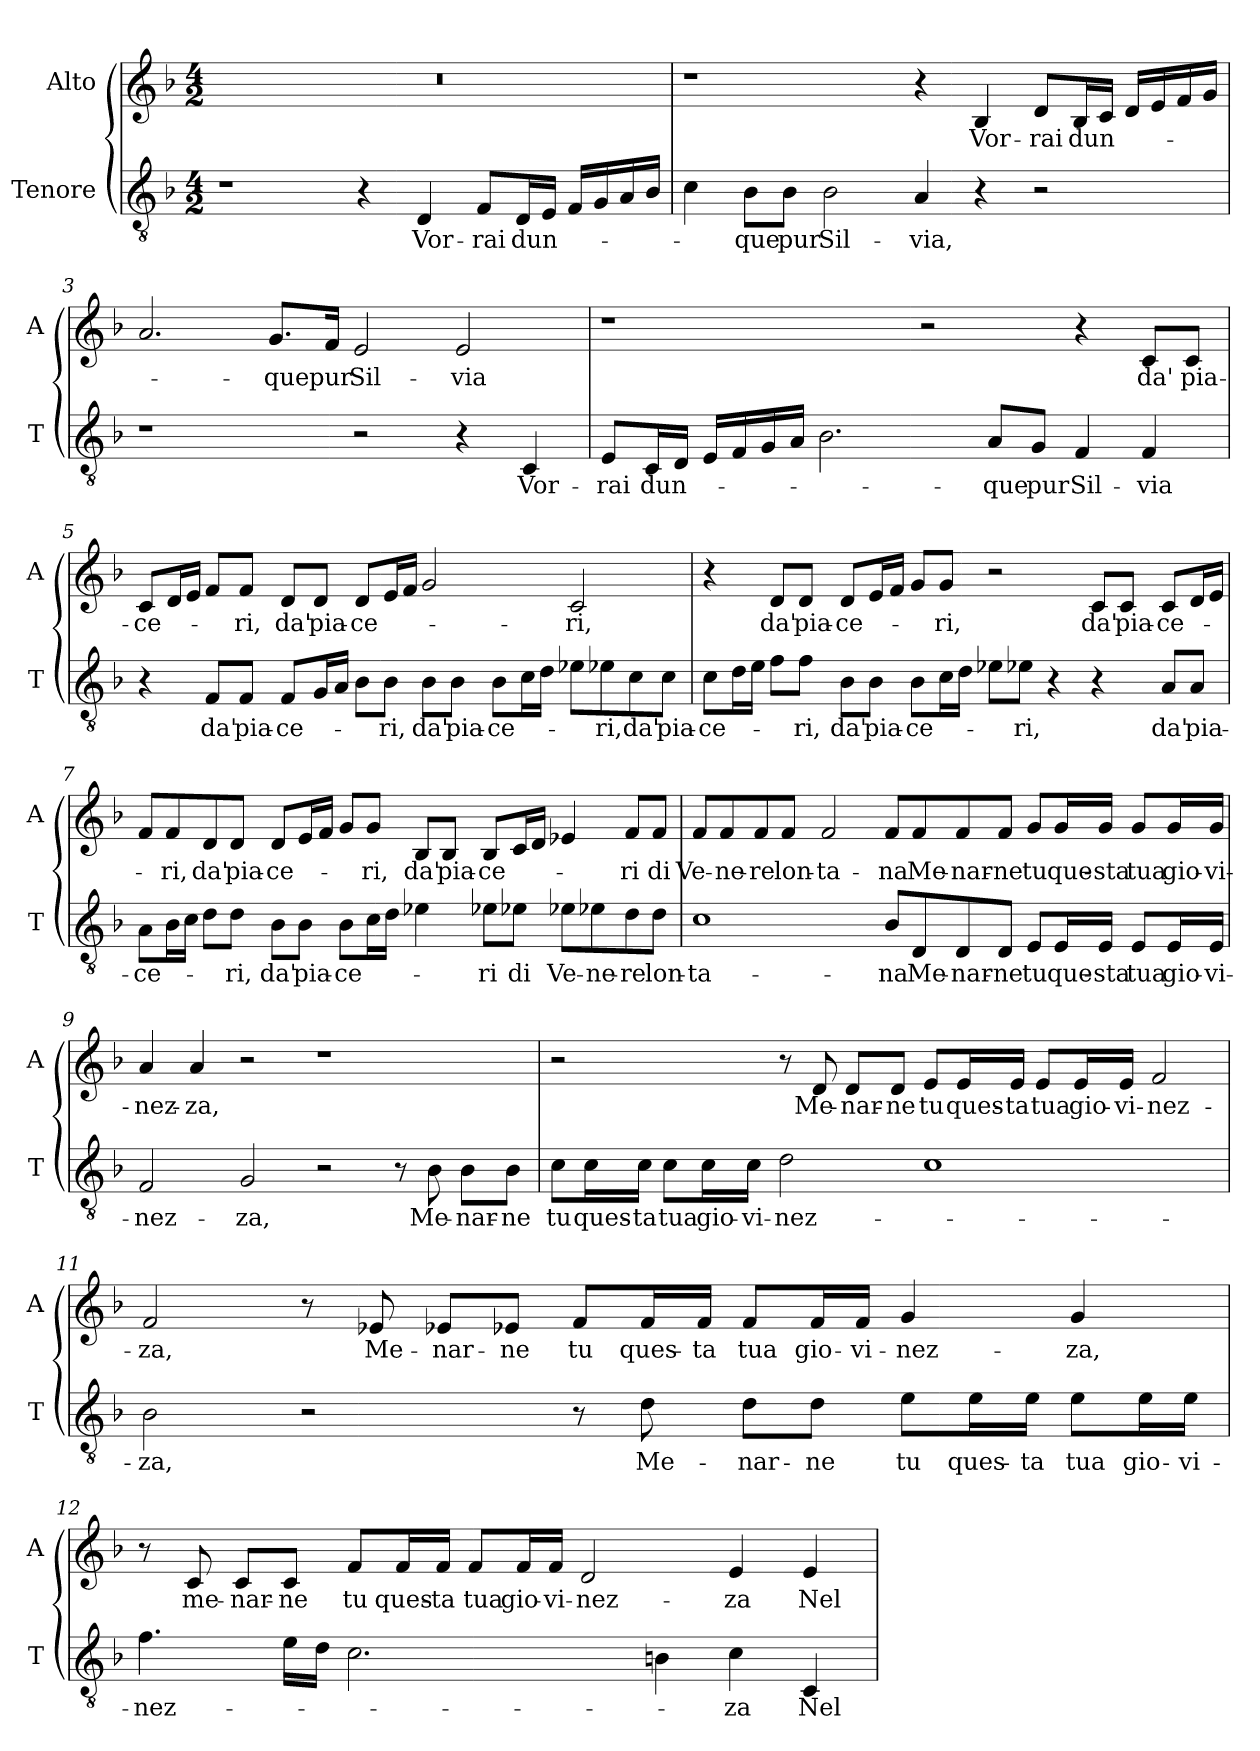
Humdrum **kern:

**kern	**text	**kern	**text
*part2	*part2	*part1	*part1
*staff2	*staff2	*staff1	*staff1
*I"Tenore	*	*I"Alto	*
*I'T	*	*I'A	*
*clefGv2	*	*clefG2	*
*k[b-]	*	*k[b-]	*
*M4/2	*	*M4/2	*
=1	=1	=1	=1
1r	.	0r	.
4r	.	.	.
4D	Vor-	.	.
8FL	-rai	.	.
16DL	dun-	.	.
16EJJ	.	.	.
16FLL	.	.	.
16G	.	.	.
16A	.	.	.
16B-JJ	.	.	.
=2	=2	=2	=2
4c	.	1r	.
8B-L	-que	.	.
8B-J	pur	.	.
2B-	Sil-	.	.
4A	-via,	4r	.
4r	.	4B-	Vor-
2r	.	8dL	-rai
.	.	16B-L	dun-
.	.	16cJJ	.
.	.	16dLL	.
.	.	16e	.
.	.	16f	.
.	.	16gJJ	.
=3	=3	=3	=3
1r	.	2.a	.
.	.	8.gL	-que
.	.	16fJk	pur
2r	.	2e	Sil-
4r	.	2e	-via
4C	Vor-	.	.
=4	=4	=4	=4
8EL	-rai	1r	.
16CL	dun-	.	.
16DJJ	.	.	.
16ELL	.	.	.
16F	.	.	.
16G	.	.	.
16AJJ	.	.	.
2.B-	.	.	.
.	.	2r	.
8AL	-que	.	.
8GJ	pur	.	.
4F	Sil-	4r	.
4F	-via	8cL	da'
.	.	8cJ	pia-
=5	=5	=5	=5
4r	.	8cL	-ce-
.	.	16dL	.
.	.	16eJJ	.
8FL	da'	8fL	.
8FJ	pia-	8fJ	-ri,
8FL	-ce-	8dL	da'
16GL	.	8dJ	pia-
16AJJ	.	.	.
8B-L	.	8dL	-ce-
8B-J	-ri,	16eL	.
.	.	16fJJ	.
8B-L	da'	2g	.
8B-J	pia-	.	.
8B-L	-ce-	.	.
16cL	.	.	.
16dJJ	.	.	.
8e-XL	.	2c	-ri,
8e-X	-ri,	.	.
8c	da'	.	.
8cJ	pia-	.	.
=6	=6	=6	=6
8cL	-ce-	4r	.
16dL	.	.	.
16eJJ	.	.	.
8fL	.	8dL	da'
8fJ	-ri,	8dJ	pia-
8B-L	da'	8dL	-ce-
8B-J	pia-	16eL	.
.	.	16fJJ	.
8B-L	-ce-	8gL	.
16cL	.	8gJ	-ri,
16dJJ	.	.	.
8e-XL	.	2r	.
8e-XJ	-ri,	.	.
4r	.	.	.
4r	.	8cL	da'
.	.	8cJ	pia-
8AL	da'	8cL	-ce-
8AJ	pia-	16dL	.
.	.	16eJJ	.
=7	=7	=7	=7
8AL	-ce-	8fL	.
16B-L	.	8f	-ri,
16cJJ	.	.	.
8dL	.	8d	da'
8dJ	-ri,	8dJ	pia-
8B-L	da'	8dL	-ce-
8B-J	pia-	16eL	.
.	.	16fJJ	.
8B-L	-ce-	8gL	.
16cL	.	8gJ	-ri,
16dJJ	.	.	.
4e-X	.	8B-L	da'
.	.	8B-J	pia-
8e-XL	-ri	8B-L	-ce-
8e-XJ	di	16cL	.
.	.	16dJJ	.
8e-XL	Ve-	4e-X	.
8e-X	-ne-	.	.
8d	-re	8fL	-ri
8dJ	lon-	8fJ	di
=8	=8	=8	=8
1c	-ta-	8fL	Ve-
.	.	8f	-ne-
.	.	8f	-re
.	.	8fJ	lon-
.	.	2f	-ta-
8B-L	-na	8fL	-na
8D	Me-	8f	Me-
8D	-nar-	8f	-nar-
8DJ	-ne	8fJ	-ne
8EL	tu	8gL	tu
16EL	que-	16gL	que-
16EJJ	-sta	16gJJ	-sta
8EL	tua	8gL	tua
16EL	gio-	16gL	gio-
16EJJ	-vi-	16gJJ	-vi-
=9	=9	=9	=9
2F	-nez-	4a	-nez-
.	.	4a	-za,
2G	-za,	2r	.
2r	.	1r	.
8r	.	.	.
8B-	Me-	.	.
8B-L	-nar-	.	.
8B-J	-ne	.	.
=10	=10	=10	=10
8cL	tu	2r	.
16cL	ques-	.	.
16cJJ	-ta	.	.
8cL	tua	.	.
16cL	gio-	.	.
16cJJ	-vi-	.	.
2d	-nez-	8r	.
.	.	8d	Me-
.	.	8dL	-nar-
.	.	8dJ	-ne
1c	.	8eL	tu
.	.	16eL	ques-
.	.	16eJJ	-ta
.	.	8eL	tua
.	.	16eL	gio-
.	.	16eJJ	-vi-
.	.	2f	-nez-
=11	=11	=11	=11
2B-	-za,	2f	-za,
2r	.	8r	.
.	.	8e-X	Me-
.	.	8e-XL	-nar-
.	.	8e-XJ	-ne
8r	.	8fL	tu
8d	Me-	16fL	ques-
.	.	16fJJ	-ta
8dL	-nar-	8fL	tua
8dJ	-ne	16fL	gio-
.	.	16fJJ	-vi-
8eL	tu	4g	-nez-
16eL	ques-	.	.
16eJJ	-ta	.	.
8eL	tua	4g	-za,
16eL	gio-	.	.
16eJJ	-vi-	.	.
=12	=12	=12	=12
4.f	-nez-	8r	.
.	.	8c	me-
.	.	8cL	-nar-
16eLL	.	8cJ	-ne
16dJJ	.	.	.
2.c	.	8fL	tu
.	.	16fL	ques-
.	.	16fJJ	-ta
.	.	8fL	tua
.	.	16fL	gio-
.	.	16fJJ	-vi-
.	.	2d	-nez-
4Bn	.	.	.
4c	-za	4e	-za
4C	Nel	4e	Nel
=	=	=	=
*-	*-	*-	*-
